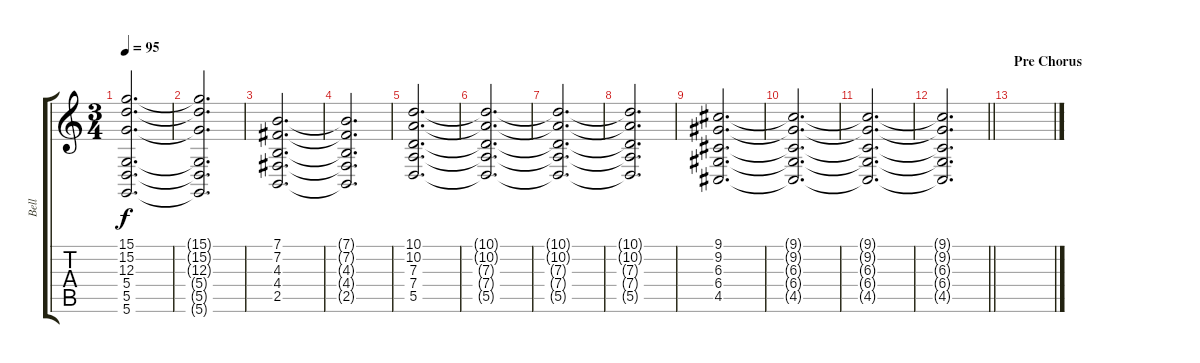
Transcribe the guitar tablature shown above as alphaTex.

\track ("Bell" "Bell") {instrument violin}
\staff {score tabs}
\tuning (E4 B3 G3 D3 A2 D2) {hide}
\ts (3 4)
\tempo 95
\clef g2
\ks c
(15.1 15.2 12.3 5.4 5.5 5.6).2{d dy f} |
(15.1{t} 15.2{t} 12.3{t} 5.4{t} 5.5{t} 5.6{t}).2{d} |
(7.1 7.2 4.3 4.4 2.5).2{d} |
(7.1{t} 7.2{t} 4.3{t} 4.4{t} 2.5{t}).2{d} |
(10.1 10.2 7.3 7.4 5.5).2{d} |
(10.1{t} 10.2{t} 7.3{t} 7.4{t} 5.5{t}).2{d} |
(10.1{t} 10.2{t} 7.3{t} 7.4{t} 5.5{t}).2{d} |
(10.1{t} 10.2{t} 7.3{t} 7.4{t} 5.5{t}).2{d} |
(9.1 9.2 6.3 6.4 4.5).2{d} |
(9.1{t} 9.2{t} 6.3{t} 6.4{t} 4.5{t}).2{d} |
(9.1{t} 9.2{t} 6.3{t} 6.4{t} 4.5{t}).2{d} |
\barLineRight lightlight
(9.1{t} 9.2{t} 6.3{t} 6.4{t} 4.5{t}).2{d} |
\section ("" "Pre Chorus")
